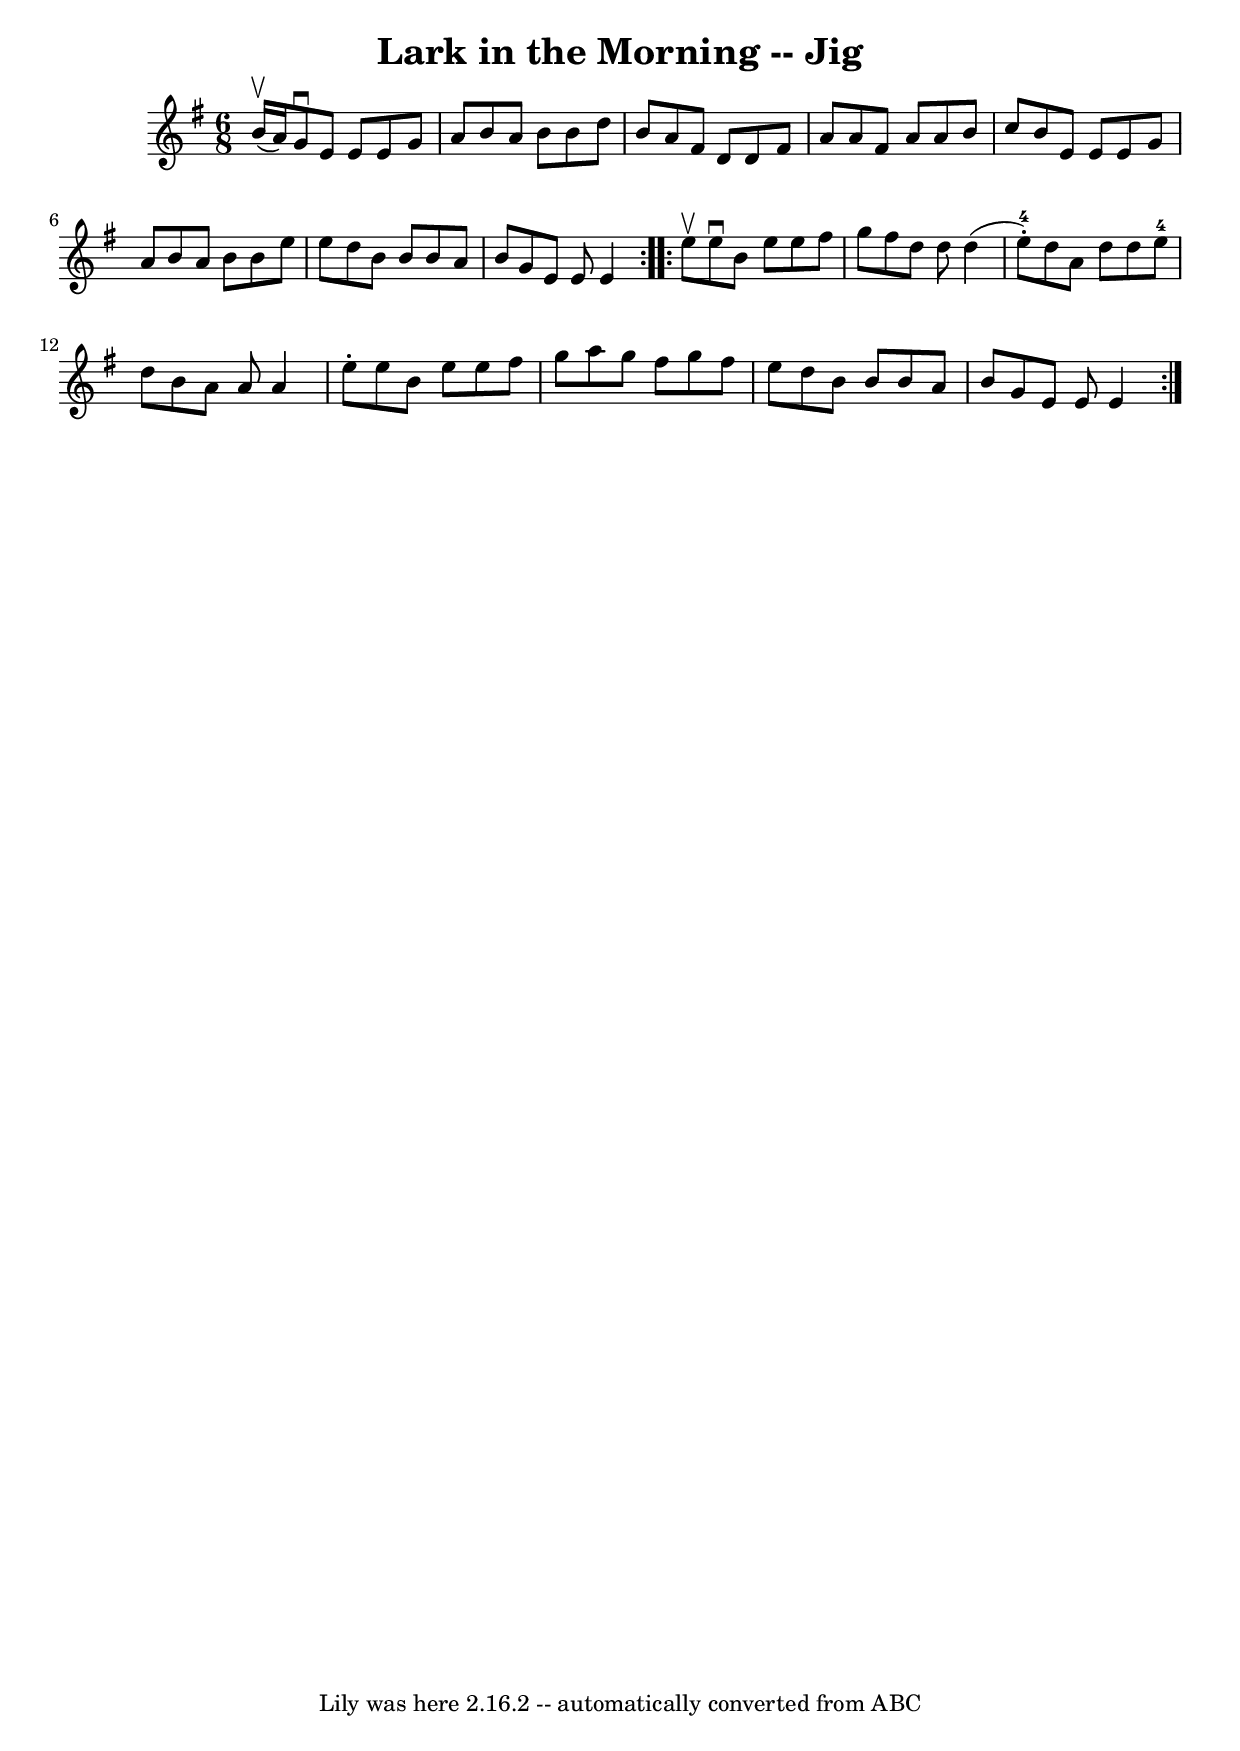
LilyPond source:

\version "2.16.2"
\include "Mammoth.ily"
\header {
  %% book = "Ryan's Mammoth Collection"
  crossRefNumber = "1"
  footnotes = "\\\\456"
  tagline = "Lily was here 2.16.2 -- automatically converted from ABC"
  title = "Lark in the Morning -- Jig"

}
voicedefault =  {



  \repeat volta 2 {

    \time 6/8 
    \key e \minor
 b'16^\upbow(a'16) |
    g'8^\downbow   
    e'8 e'8 e'8 g'8 a'8    |
    b'8 a'8 b'8 b'8 d''8  
    b'8    |
    a'8 fis'8 d'8 d'8 fis'8 a'8    |
    
    a'8 fis'8 a'8 a'8 b'8 c''8    |
    b'8 e'8 e'8    
    e'8 g'8 a'8    |
    b'8 a'8 b'8 b'8 e''8 e''8    
    |
    d''8 b'8 b'8 b'8 a'8 b'8    |
    g'8 e'8    
    e'8 e'4  
  }     
  \repeat volta 2 {
    e''8^\upbow |
    e''8^\downbow  
    b'8 e''8 e''8 fis''8 g''8    |
    fis''8 d''8 d''8    
    d''4 (e''8-4-.)   |
    d''8 a'8 d''8 d''8 e''8-4   
    d''8    |
    b'8 a'8 a'8 a'4 e''8 -.   |
    e''8    
    b'8 e''8 e''8 fis''8 g''8    |
    a''8 g''8 fis''8    
    g''8 fis''8 e''8    |
    d''8 b'8 b'8 b'8 a'8 b'8    
    |
    g'8 e'8 e'8 e'4  
  }   

}

\score{
  <<

    \context Staff="default"
    {
      \voicedefault 
      
    }

  >>
  \layout {
    
  }
  \midi {
  }

}
